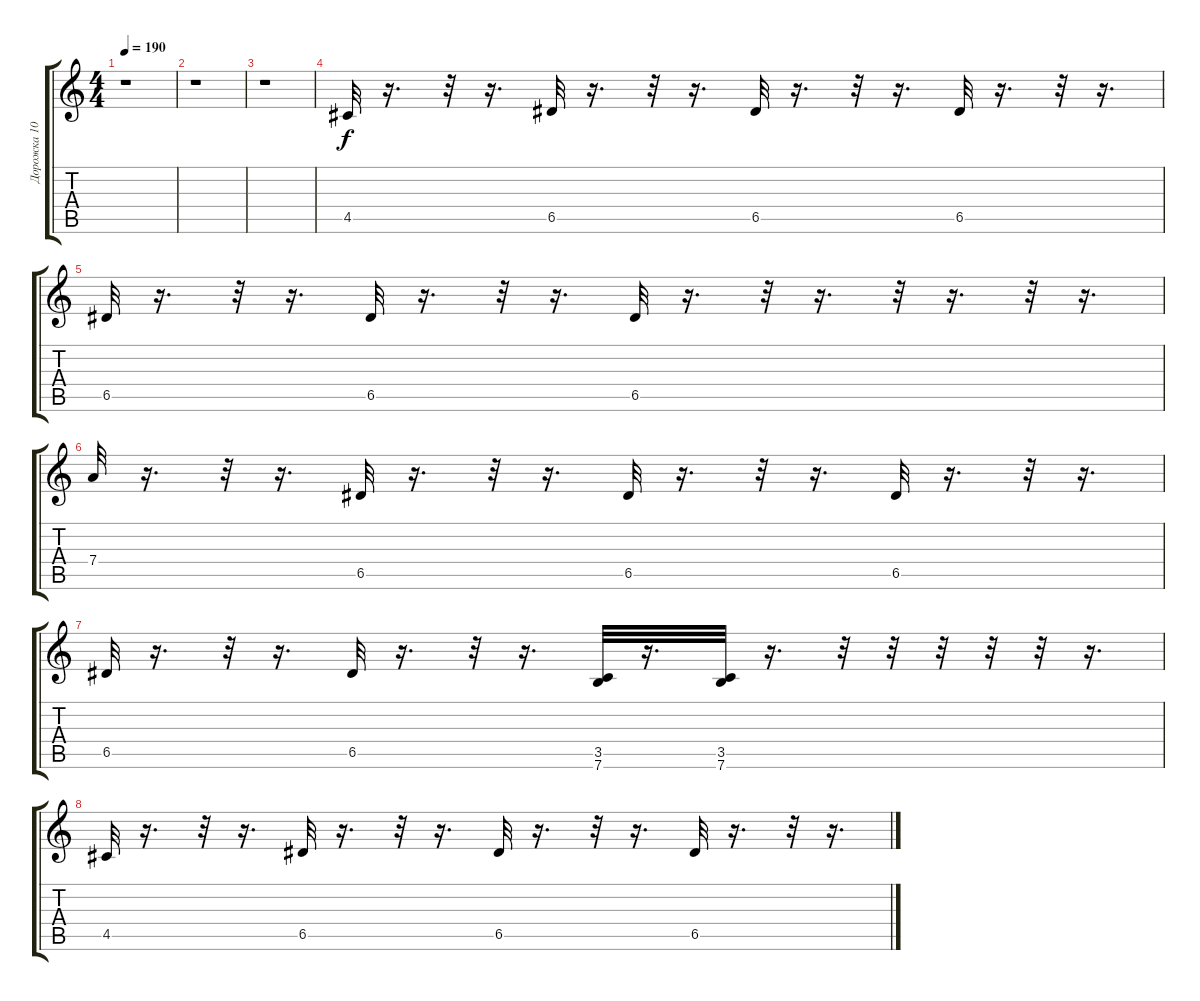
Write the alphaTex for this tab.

\track ("Дорожка 10" "Дорожка 10") {instrument acousticguitarsteel}
\staff {score tabs}
\tuning (E4 B3 G3 D3 A2 E2) {hide}
\ts (4 4)
\tempo 190
\clef g2
\ks c
r.1{dy f} |
r.1 |
r.1 |
4.5.32 r.16{d} r.32 r.16{d} 6.5.32 r.16{d} r.32 r.16{d} 6.5.32 r.16{d} r.32 r.16{d} 6.5.32 r.16{d} r.32 r.16{d} |
6.5.32 r.16{d} r.32 r.16{d} 6.5.32 r.16{d} r.32 r.16{d} 6.5.32 r.16{d} r.32 r.16{d} r.32 r.16{d} r.32 r.16{d} |
7.4.32 r.16{d} r.32 r.16{d} 6.5.32 r.16{d} r.32 r.16{d} 6.5.32 r.16{d} r.32 r.16{d} 6.5.32 r.16{d} r.32 r.16{d} |
6.5.32 r.16{d} r.32 r.16{d} 6.5.32 r.16{d} r.32 r.16{d} (3.5 7.6).32 r.16{d} (3.5 7.6).32 r.16{d} r.32 r.32 r.32 r.32 r.32 r.16{d} |
4.5.32 r.16{d} r.32 r.16{d} 6.5.32 r.16{d} r.32 r.16{d} 6.5.32 r.16{d} r.32 r.16{d} 6.5.32 r.16{d} r.32 r.16{d}
